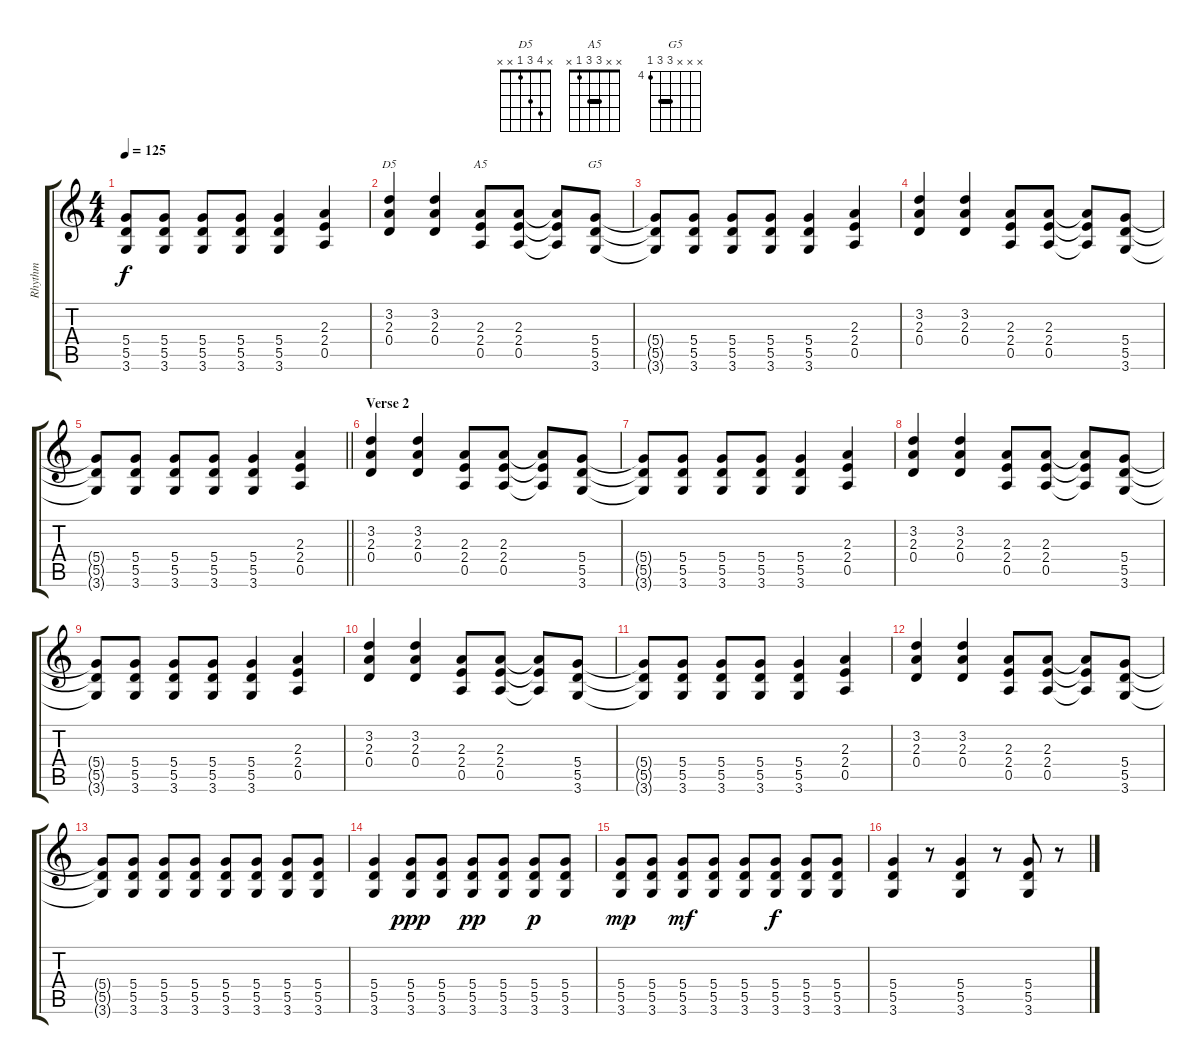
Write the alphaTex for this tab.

\track ("Rhythm" "Rhythm") {instrument acousticguitarsteel}
\staff {score tabs}
\tuning (E4 B3 G3 D3 A2 E2) {hide}
\chord ("D5" x 4 3 1 x x)
\chord ("A5" x x 3 3 1 x) {barre 3}
\chord ("G5" x x x 6 6 4) {firstfret 4 barre 6}
\ts (4 4)
\tempo 125
\clef g2
\ks c
(5.4{t} 5.5{t} 3.6{t}).8{dy f} (5.4 5.5 3.6).8 (5.4 5.5 3.6).8 (5.4 5.5 3.6).8 (5.4 5.5 3.6).4 (2.3 2.4 0.5).4 |
(3.2 2.3 0.4).4{ch "D5"} (3.2 2.3 0.4).4 (2.3 2.4 0.5).8{ch "A5"} (2.3 2.4 0.5).8 (2.3{t} 2.4{t} 0.5{t}).8 (5.4 5.5 3.6).8{ch "G5"} |
(5.4{t} 5.5{t} 3.6{t}).8 (5.4 5.5 3.6).8 (5.4 5.5 3.6).8 (5.4 5.5 3.6).8 (5.4 5.5 3.6).4 (2.3 2.4 0.5).4 |
(3.2 2.3 0.4).4 (3.2 2.3 0.4).4 (2.3 2.4 0.5).8 (2.3 2.4 0.5).8 (2.3{t} 2.4{t} 0.5{t}).8 (5.4 5.5 3.6).8 |
\barLineRight lightlight
(5.4{t} 5.5{t} 3.6{t}).8 (5.4 5.5 3.6).8 (5.4 5.5 3.6).8 (5.4 5.5 3.6).8 (5.4 5.5 3.6).4 (2.3 2.4 0.5).4 |
\section ("" "Verse 2")
(3.2 2.3 0.4).4 (3.2 2.3 0.4).4 (2.3 2.4 0.5).8 (2.3 2.4 0.5).8 (2.3{t} 2.4{t} 0.5{t}).8 (5.4 5.5 3.6).8 |
(5.4{t} 5.5{t} 3.6{t}).8 (5.4 5.5 3.6).8 (5.4 5.5 3.6).8 (5.4 5.5 3.6).8 (5.4 5.5 3.6).4 (2.3 2.4 0.5).4 |
(3.2 2.3 0.4).4 (3.2 2.3 0.4).4 (2.3 2.4 0.5).8 (2.3 2.4 0.5).8 (2.3{t} 2.4{t} 0.5{t}).8 (5.4 5.5 3.6).8 |
(5.4{t} 5.5{t} 3.6{t}).8 (5.4 5.5 3.6).8 (5.4 5.5 3.6).8 (5.4 5.5 3.6).8 (5.4 5.5 3.6).4 (2.3 2.4 0.5).4 |
(3.2 2.3 0.4).4 (3.2 2.3 0.4).4 (2.3 2.4 0.5).8 (2.3 2.4 0.5).8 (2.3{t} 2.4{t} 0.5{t}).8 (5.4 5.5 3.6).8 |
(5.4{t} 5.5{t} 3.6{t}).8 (5.4 5.5 3.6).8 (5.4 5.5 3.6).8 (5.4 5.5 3.6).8 (5.4 5.5 3.6).4 (2.3 2.4 0.5).4 |
(3.2 2.3 0.4).4 (3.2 2.3 0.4).4 (2.3 2.4 0.5).8 (2.3 2.4 0.5).8 (2.3{t} 2.4{t} 0.5{t}).8 (5.4 5.5 3.6).8 |
(5.4{t} 5.5{t} 3.6{t}).8 (5.4 5.5 3.6).8 (5.4 5.5 3.6).8 (5.4 5.5 3.6).8 (5.4 5.5 3.6).8 (5.4 5.5 3.6).8 (5.4 5.5 3.6).8 (5.4 5.5 3.6).8 |
(5.4 5.5 3.6).4 (5.4 5.5 3.6).8{dy ppp} (5.4 5.5 3.6).8 (5.4 5.5 3.6).8{dy pp} (5.4 5.5 3.6).8 (5.4 5.5 3.6).8{dy p} (5.4 5.5 3.6).8 |
(5.4 5.5 3.6).8{dy mp} (5.4 5.5 3.6).8 (5.4 5.5 3.6).8{dy mf} (5.4 5.5 3.6).8 (5.4 5.5 3.6).8 (5.4 5.5 3.6).8{dy f} (5.4 5.5 3.6).8 (5.4 5.5 3.6).8 |
(5.4 5.5 3.6).4 r.8 (5.4 5.5 3.6).4 r.8 (5.4 5.5 3.6).8 r.8
